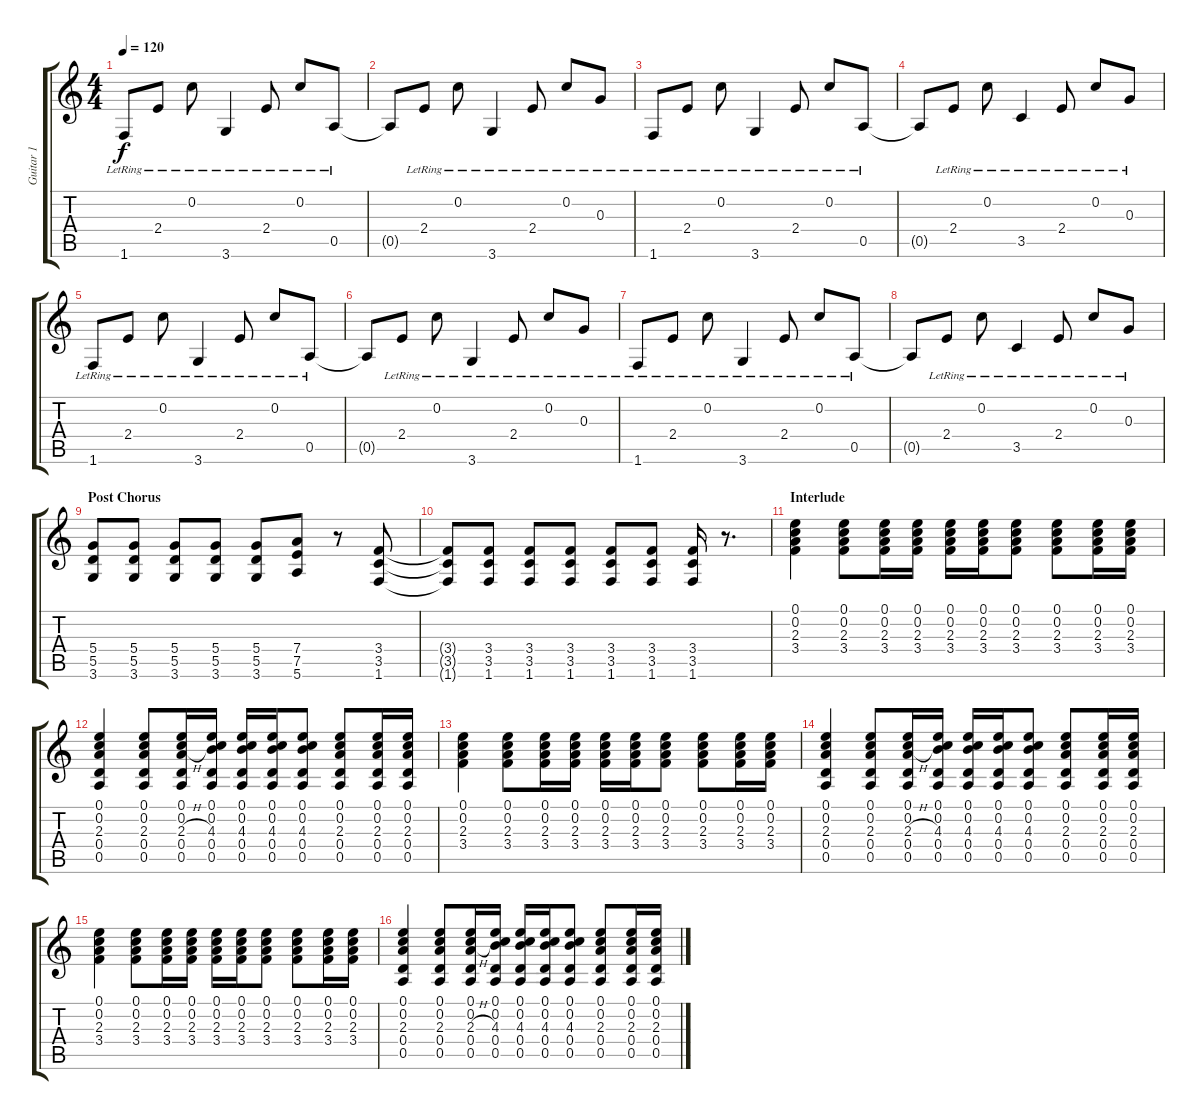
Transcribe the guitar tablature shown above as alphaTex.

\track ("Guitar 1" "Guitar 1") {instrument acousticguitarsteel}
\staff {score tabs}
\tuning (E4 C4 G3 D3 A2 E2) {hide}
\ts (4 4)
\tempo 120
\clef g2
\ks c
1.6{lr}.8{dy f} 2.4{lr}.8 0.2{lr}.8 3.6{lr}.4 2.4{lr}.8 0.2{lr}.8 0.5{lr}.8 |
0.5{t}.8 2.4{lr}.8 0.2{lr}.8 3.6{lr}.4 2.4{lr}.8 0.2{lr}.8 0.3{lr}.8 |
1.6{lr}.8 2.4{lr}.8 0.2{lr}.8 3.6{lr}.4 2.4{lr}.8 0.2{lr}.8 0.5{lr}.8 |
0.5{t}.8 2.4{lr}.8 0.2{lr}.8 3.5{lr}.4 2.4{lr}.8 0.2{lr}.8 0.3{lr}.8 |
1.6{lr}.8 2.4{lr}.8 0.2{lr}.8 3.6{lr}.4 2.4{lr}.8 0.2{lr}.8 0.5{lr}.8 |
0.5{t}.8 2.4{lr}.8 0.2{lr}.8 3.6{lr}.4 2.4{lr}.8 0.2{lr}.8 0.3{lr}.8 |
1.6{lr}.8 2.4{lr}.8 0.2{lr}.8 3.6{lr}.4 2.4{lr}.8 0.2{lr}.8 0.5{lr}.8 |
0.5{t}.8 2.4{lr}.8 0.2{lr}.8 3.5{lr}.4 2.4{lr}.8 0.2{lr}.8 0.3{lr}.8 |
\section ("" "Post Chorus")
(5.4 5.5 3.6).8 (5.4 5.5 3.6).8 (5.4 5.5 3.6).8 (5.4 5.5 3.6).8 (5.4 5.5 3.6).8 (7.4 7.5 5.6).8 r.8 (3.4 3.5 1.6).8 |
(3.4{t} 3.5{t} 1.6{t}).8 (3.4 3.5 1.6).8 (3.4 3.5 1.6).8 (3.4 3.5 1.6).8 (3.4 3.5 1.6).8 (3.4 3.5 1.6).8 (3.4 3.5 1.6).16 r.8{d} |
\section ("" "Interlude")
(0.1 0.2 2.3 3.4).4 (0.1 0.2 2.3 3.4).8 (0.1 0.2 2.3 3.4).16 (0.1 0.2 2.3 3.4).16 (0.1 0.2 2.3 3.4).16 (0.1 0.2 2.3 3.4).16 (0.1 0.2 2.3 3.4).8 (0.1 0.2 2.3 3.4).8 (0.1 0.2 2.3 3.4).16 (0.1 0.2 2.3 3.4).16 |
(0.1 0.2 2.3 0.4 0.5).4 (0.1 0.2 2.3 0.4 0.5).8 (0.1 0.2 2.3{h} 0.4 0.5).16 (0.1 0.2 4.3 0.4 0.5).16 (0.1 0.2 4.3 0.4 0.5).16 (0.1 0.2 4.3 0.4 0.5).16 (0.1 0.2 4.3 0.4 0.5).8 (0.1 0.2 2.3 0.4 0.5).8 (0.1 0.2 2.3 0.4 0.5).16 (0.1 0.2 2.3 0.4 0.5).16 |
(0.1 0.2 2.3 3.4).4 (0.1 0.2 2.3 3.4).8 (0.1 0.2 2.3 3.4).16 (0.1 0.2 2.3 3.4).16 (0.1 0.2 2.3 3.4).16 (0.1 0.2 2.3 3.4).16 (0.1 0.2 2.3 3.4).8 (0.1 0.2 2.3 3.4).8 (0.1 0.2 2.3 3.4).16 (0.1 0.2 2.3 3.4).16 |
(0.1 0.2 2.3 0.4 0.5).4 (0.1 0.2 2.3 0.4 0.5).8 (0.1 0.2 2.3{h} 0.4 0.5).16 (0.1 0.2 4.3 0.4 0.5).16 (0.1 0.2 4.3 0.4 0.5).16 (0.1 0.2 4.3 0.4 0.5).16 (0.1 0.2 4.3 0.4 0.5).8 (0.1 0.2 2.3 0.4 0.5).8 (0.1 0.2 2.3 0.4 0.5).16 (0.1 0.2 2.3 0.4 0.5).16 |
(0.1 0.2 2.3 3.4).4 (0.1 0.2 2.3 3.4).8 (0.1 0.2 2.3 3.4).16 (0.1 0.2 2.3 3.4).16 (0.1 0.2 2.3 3.4).16 (0.1 0.2 2.3 3.4).16 (0.1 0.2 2.3 3.4).8 (0.1 0.2 2.3 3.4).8 (0.1 0.2 2.3 3.4).16 (0.1 0.2 2.3 3.4).16 |
(0.1 0.2 2.3 0.4 0.5).4 (0.1 0.2 2.3 0.4 0.5).8 (0.1 0.2 2.3{h} 0.4 0.5).16 (0.1 0.2 4.3 0.4 0.5).16 (0.1 0.2 4.3 0.4 0.5).16 (0.1 0.2 4.3 0.4 0.5).16 (0.1 0.2 4.3 0.4 0.5).8 (0.1 0.2 2.3 0.4 0.5).8 (0.1 0.2 2.3 0.4 0.5).16 (0.1 0.2 2.3 0.4 0.5).16
